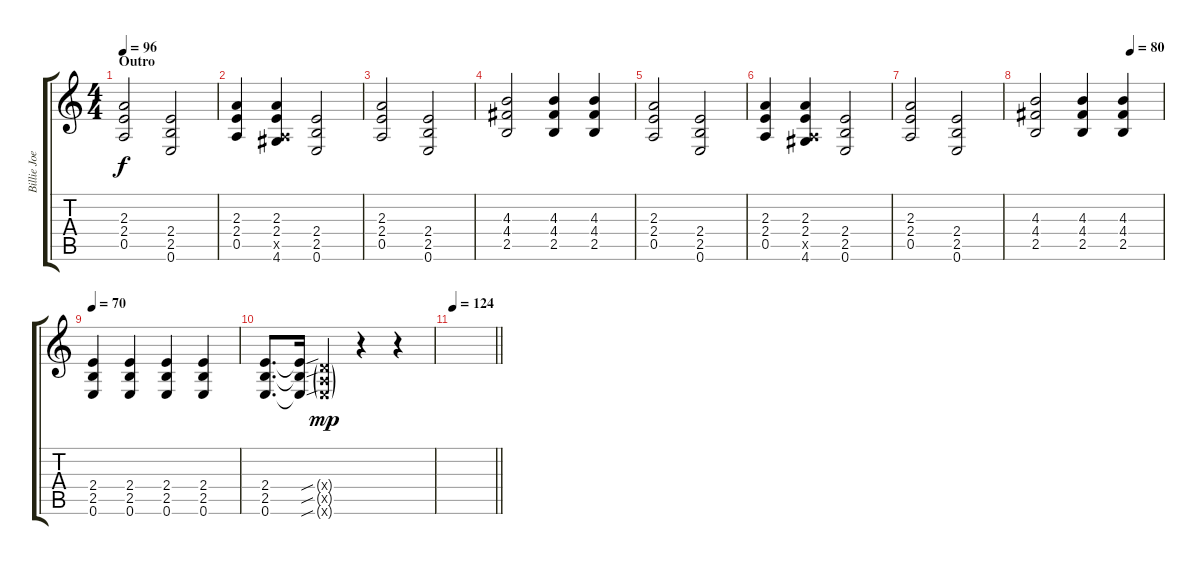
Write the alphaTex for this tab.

\track ("Billie Joe Armstrong - Guitar" "Billie Joe") {instrument distortionguitar}
\staff {score tabs}
\tuning (E4 B3 G3 D3 A2 E2) {hide}
\ts (4 4)
\section ("" "Outro")
\tempo 96
\clef g2
\ks c
(2.3 2.4 0.5).2{dy f} (2.4 2.5 0.6).2 |
(2.3 2.4 0.5).4 (2.3 2.4 0.5{x} 4.6).4 (2.4 2.5 0.6).2 |
(2.3 2.4 0.5).2 (2.4 2.5 0.6).2 |
(4.3 4.4 2.5).2 (4.3 4.4 2.5).4 (4.3 4.4 2.5).4 |
(2.3 2.4 0.5).2 (2.4 2.5 0.6).2 |
(2.3 2.4 0.5).4 (2.3 2.4 0.5{x} 4.6).4 (2.4 2.5 0.6).2 |
(2.3 2.4 0.5).2 (2.4 2.5 0.6).2 |
\tempo (80 0.75)
(4.3 4.4 2.5).2 (4.3 4.4 2.5).4 (4.3 4.4 2.5).4 |
\tempo 70
(2.4 2.5 0.6).4 (2.4 2.5 0.6).4 (2.4 2.5 0.6).4 (2.4 2.5 0.6).4 |
(2.4 2.5 0.6).8{d} (2.4{sou t} 2.5{sou t} 0.6{sou t}).16 (0.4{g x} 0.5{g x} 0.6{g x}).4{dy mp} r.4 r.4 |
\tempo 124
\barLineRight lightlight
